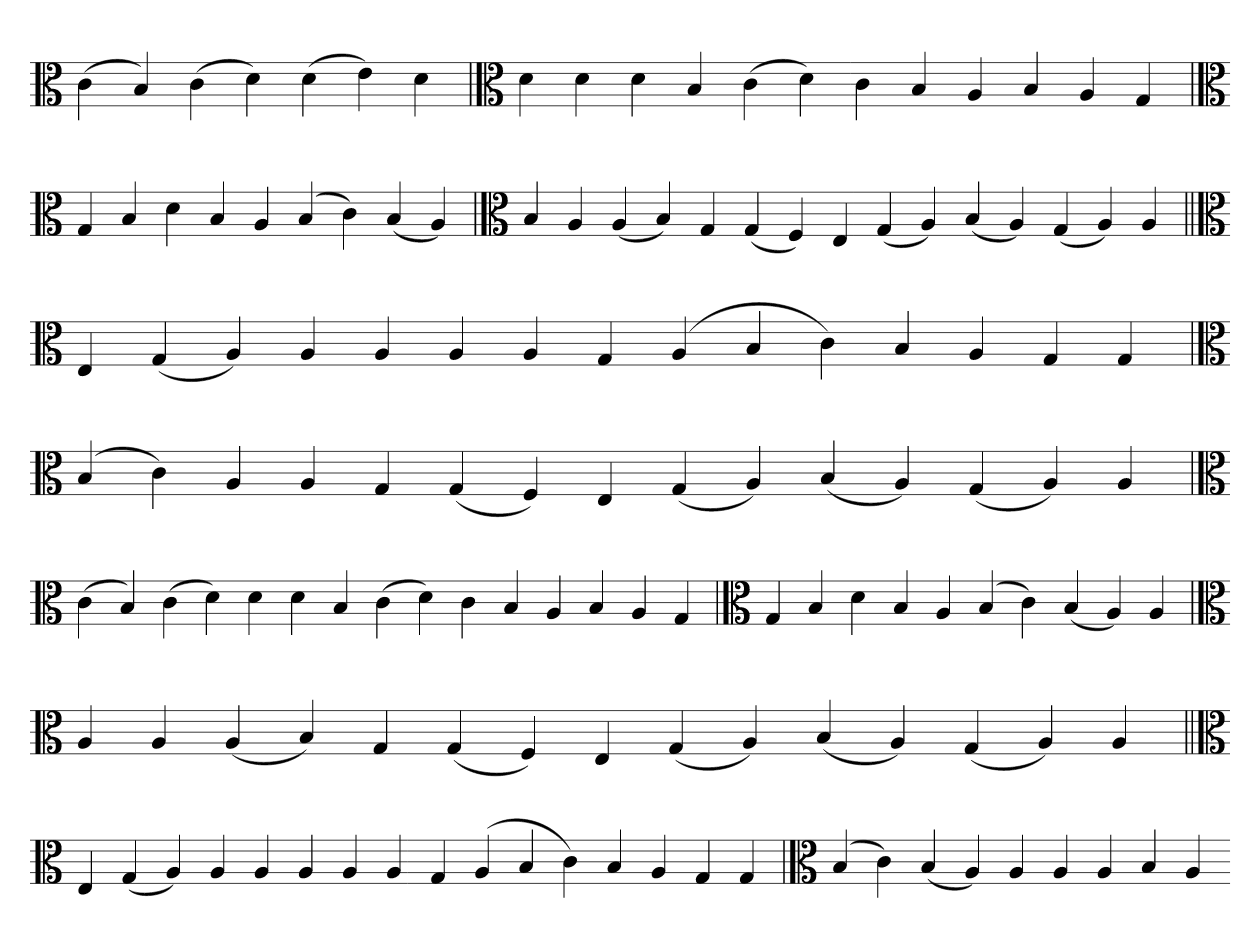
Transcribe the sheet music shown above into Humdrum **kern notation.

**kern
*part1
*staff1
*clefC3
=
(4c
4B)
(4c
4d)
(4d
4e)
4d
=`
*clefC3
4d
4d
4d
4B
(4c
4d)
4c
4B
4A
4B
4A
4G
='
*clefC3
4G
4B
4d
4B
4A
(4B
4c)
(4B
4A)
=`
*clefC3
4B
4A
(4A
4B)
4G
(4G
4F)
4E
(4G
4A)
(4B
4A)
(4G
4A)
4A
=||
*clefC3
4E
(4G
4A)
4A
4A
4A
4A
4G
(4A
4B
4c)
4B
4A
4G
4G
='
*clefC3
(4B
4c)
4A
4A
4G
(4G
4F)
4E
(4G
4A)
(4B
4A)
(4G
4A)
4A
=
*clefC3
(4c
4B)
(4c
4d)
4d
4d
4B
(4c
4d)
4c
4B
4A
4B
4A
4G
='
*clefC3
4G
4B
4d
4B
4A
(4B
4c)
(4B
4A)
4A
=`
*clefC3
4A
4A
(4A
4B)
4G
(4G
4F)
4E
(4G
4A)
(4B
4A)
(4G
4A)
4A
=||
*clefC3
4E
(4G
4A)
4A
4A
4A
4A
4A
4G
(4A
4B
4c)
4B
4A
4G
4G
='
*clefC3
(4B
4c)
(4B
4A)
4A
4A
4A
4B
4A
=-
*-
